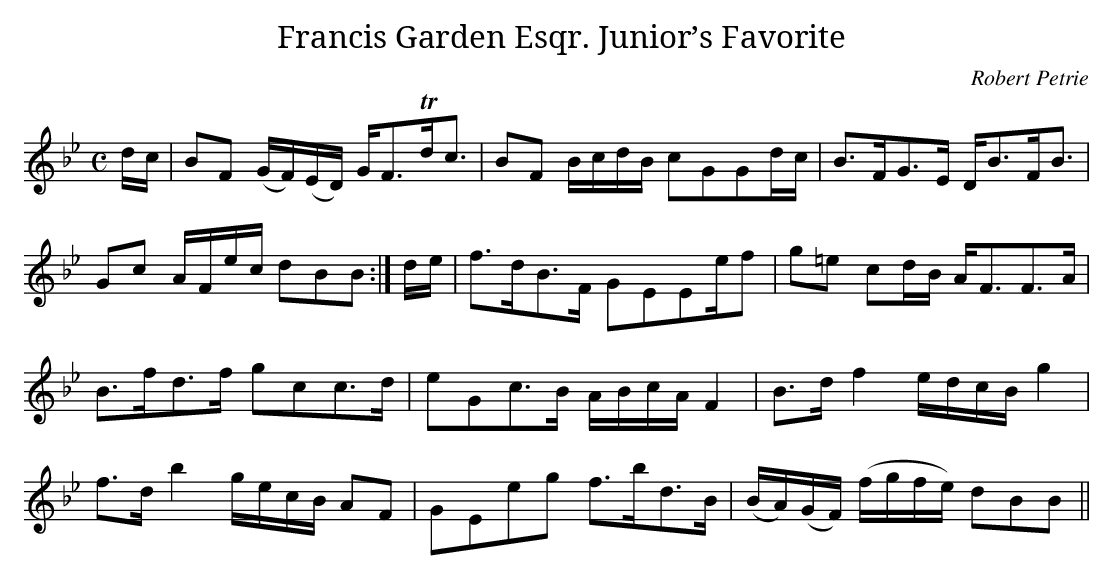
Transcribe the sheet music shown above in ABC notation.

X:1
T:Francis Garden Esqr. Junior’s Favorite
C:Robert Petrie
M:C
L:1/8
K:Bb
d/c/|BF (G/F/)(E/D/) G<FTd<c|BF B/c/d/B/ cGGd/c/|B>FG>E D<BF<B|
Gc A/F/e/c/ dBB:|d/e/|f>dB>F GEEe/f|g=e cd/B/ A<FF>A|
B>fd>f gcc>d|eGc>B A/B/c/A/ F2|B>d f2 e/d/c/B/ g2|
f>d b2 g/e/c/B/ AF|GEeg f>bd>B|(B/A/)(G/F/) (f/g/f/e/) dBB||
